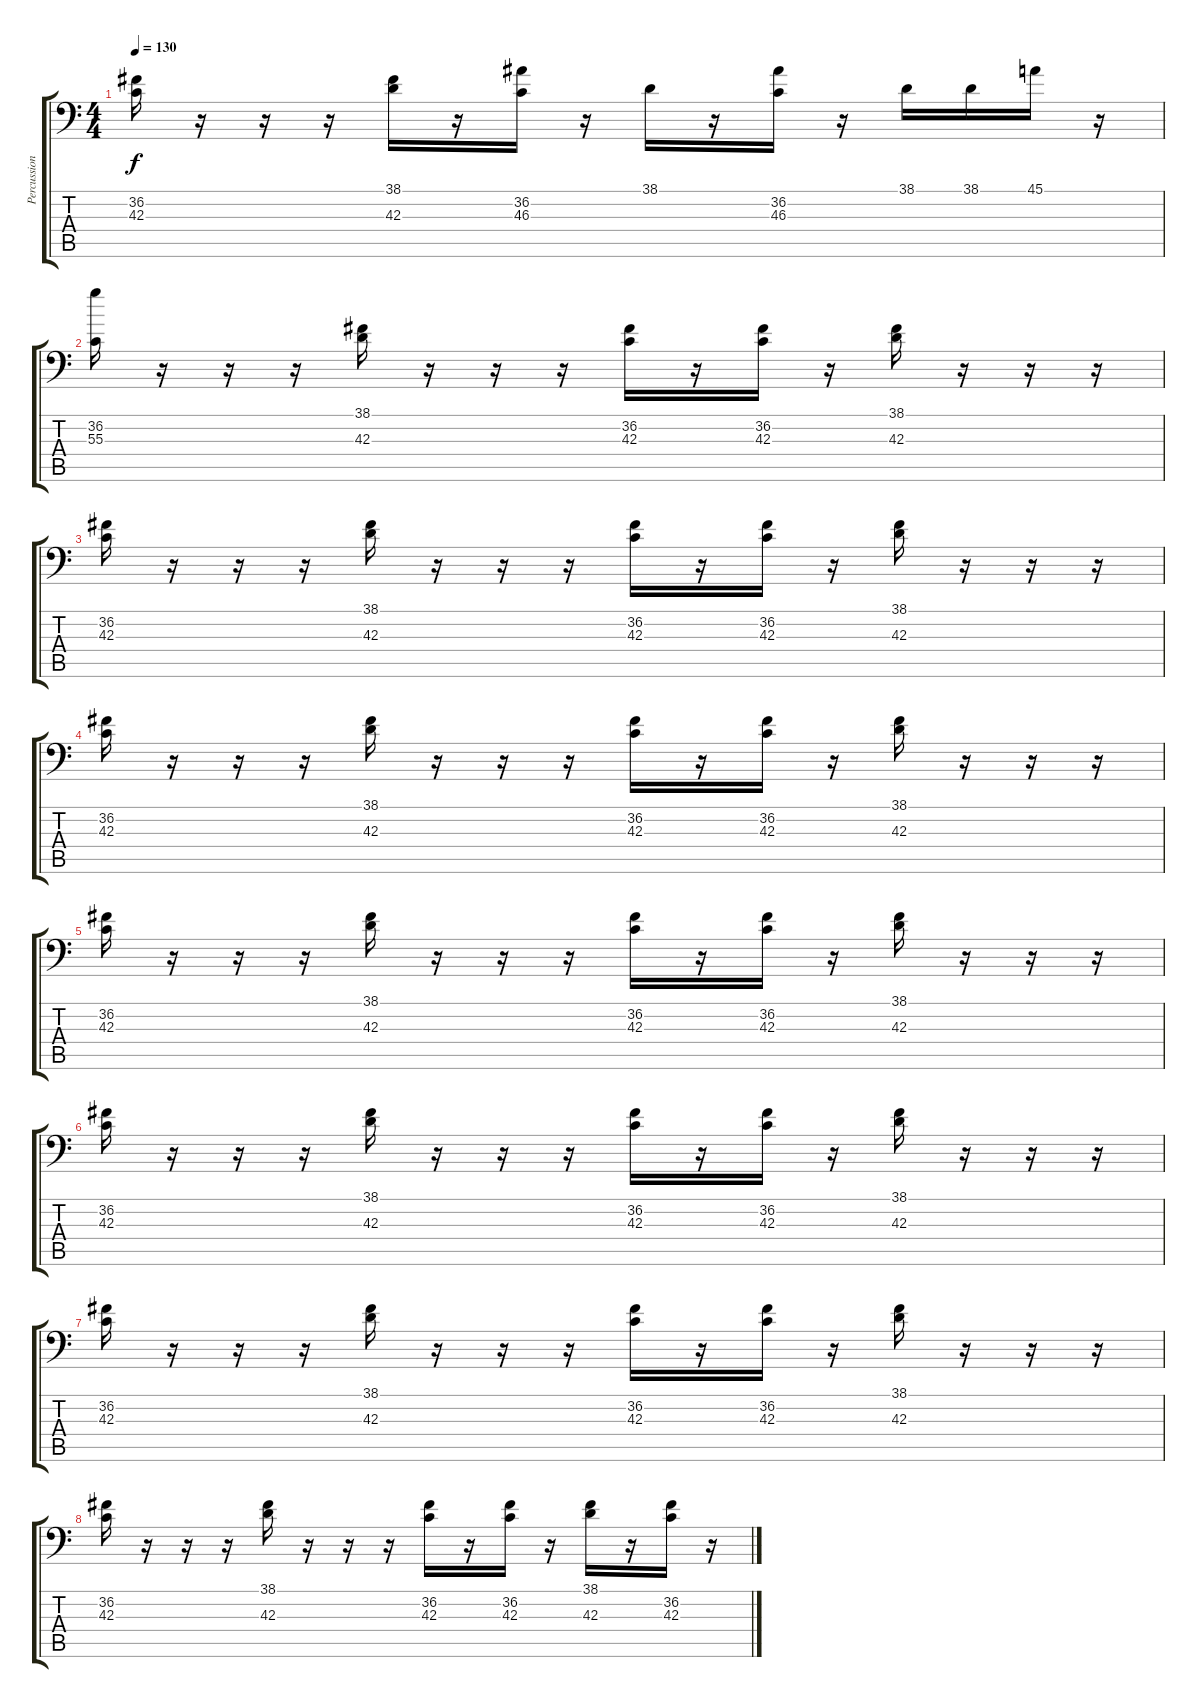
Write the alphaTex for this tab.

\track ("Percussioni" "Percussion") {instrument acousticgrandpiano}
\staff {score tabs}
\tuning (C-1 C-1 C-1 C-1 C-1 C-1) {hide}
\ts (4 4)
\tempo 130
\clef f4
\ks c
(36.2 42.3).16{dy f} r.16 r.16 r.16 (38.1 42.3).16 r.16 (36.2 46.3).16 r.16 38.1.16 r.16 (36.2 46.3).16 r.16 38.1.16 38.1.16 45.1.16 r.16 |
(36.2 55.3).16 r.16 r.16 r.16 (38.1 42.3).16 r.16 r.16 r.16 (36.2 42.3).16 r.16 (36.2 42.3).16 r.16 (38.1 42.3).16 r.16 r.16 r.16 |
(36.2 42.3).16 r.16 r.16 r.16 (38.1 42.3).16 r.16 r.16 r.16 (36.2 42.3).16 r.16 (36.2 42.3).16 r.16 (38.1 42.3).16 r.16 r.16 r.16 |
(36.2 42.3).16 r.16 r.16 r.16 (38.1 42.3).16 r.16 r.16 r.16 (36.2 42.3).16 r.16 (36.2 42.3).16 r.16 (38.1 42.3).16 r.16 r.16 r.16 |
(36.2 42.3).16 r.16 r.16 r.16 (38.1 42.3).16 r.16 r.16 r.16 (36.2 42.3).16 r.16 (36.2 42.3).16 r.16 (38.1 42.3).16 r.16 r.16 r.16 |
(36.2 42.3).16 r.16 r.16 r.16 (38.1 42.3).16 r.16 r.16 r.16 (36.2 42.3).16 r.16 (36.2 42.3).16 r.16 (38.1 42.3).16 r.16 r.16 r.16 |
(36.2 42.3).16 r.16 r.16 r.16 (38.1 42.3).16 r.16 r.16 r.16 (36.2 42.3).16 r.16 (36.2 42.3).16 r.16 (38.1 42.3).16 r.16 r.16 r.16 |
(36.2 42.3).16 r.16 r.16 r.16 (38.1 42.3).16 r.16 r.16 r.16 (36.2 42.3).16 r.16 (36.2 42.3).16 r.16 (38.1 42.3).16 r.16 (36.2 42.3).16 r.16
